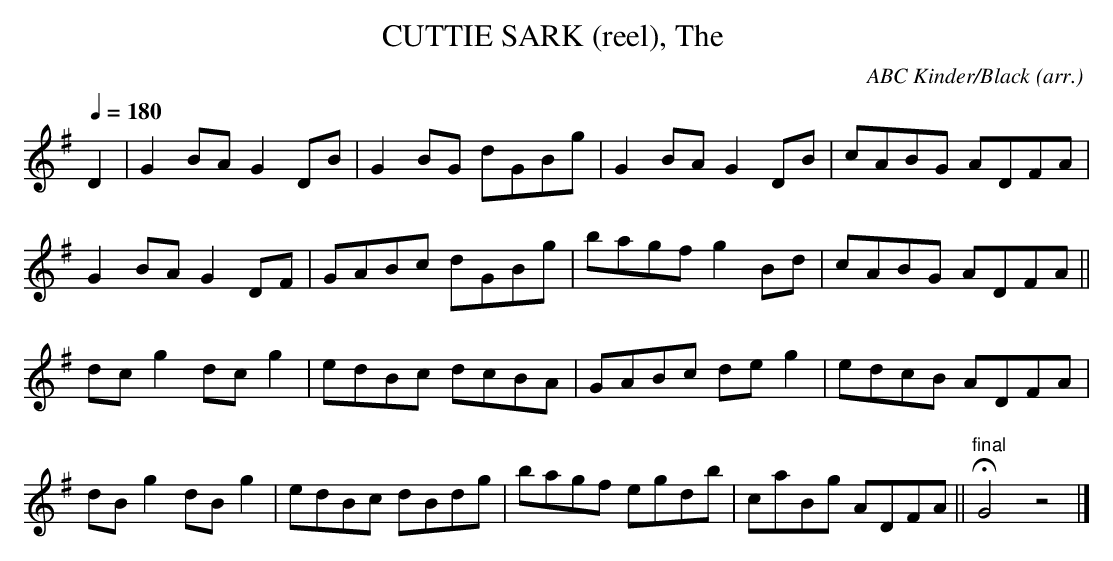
X:1
T:CUTTIE SARK (reel), The \
C:ABC Kinder/Black (arr.) \
M:4/4\
L:1/8\
Q:1/4=180\
K:G\
D2|G2BA G2DB|G2BG dGBg|G2BA G2DB|cABG ADFA|\
G2 BA G2 DF|GABc dGBg|bagf g2 Bd|cABG ADFA||\
dc g2 dc g2|edBc dcBA|GABc de g2|edcB ADFA|\
dB g2 dB g2|edBc dBdg|bagf egdb|caBg ADFA||"final"HG4z4|]\
\
\
